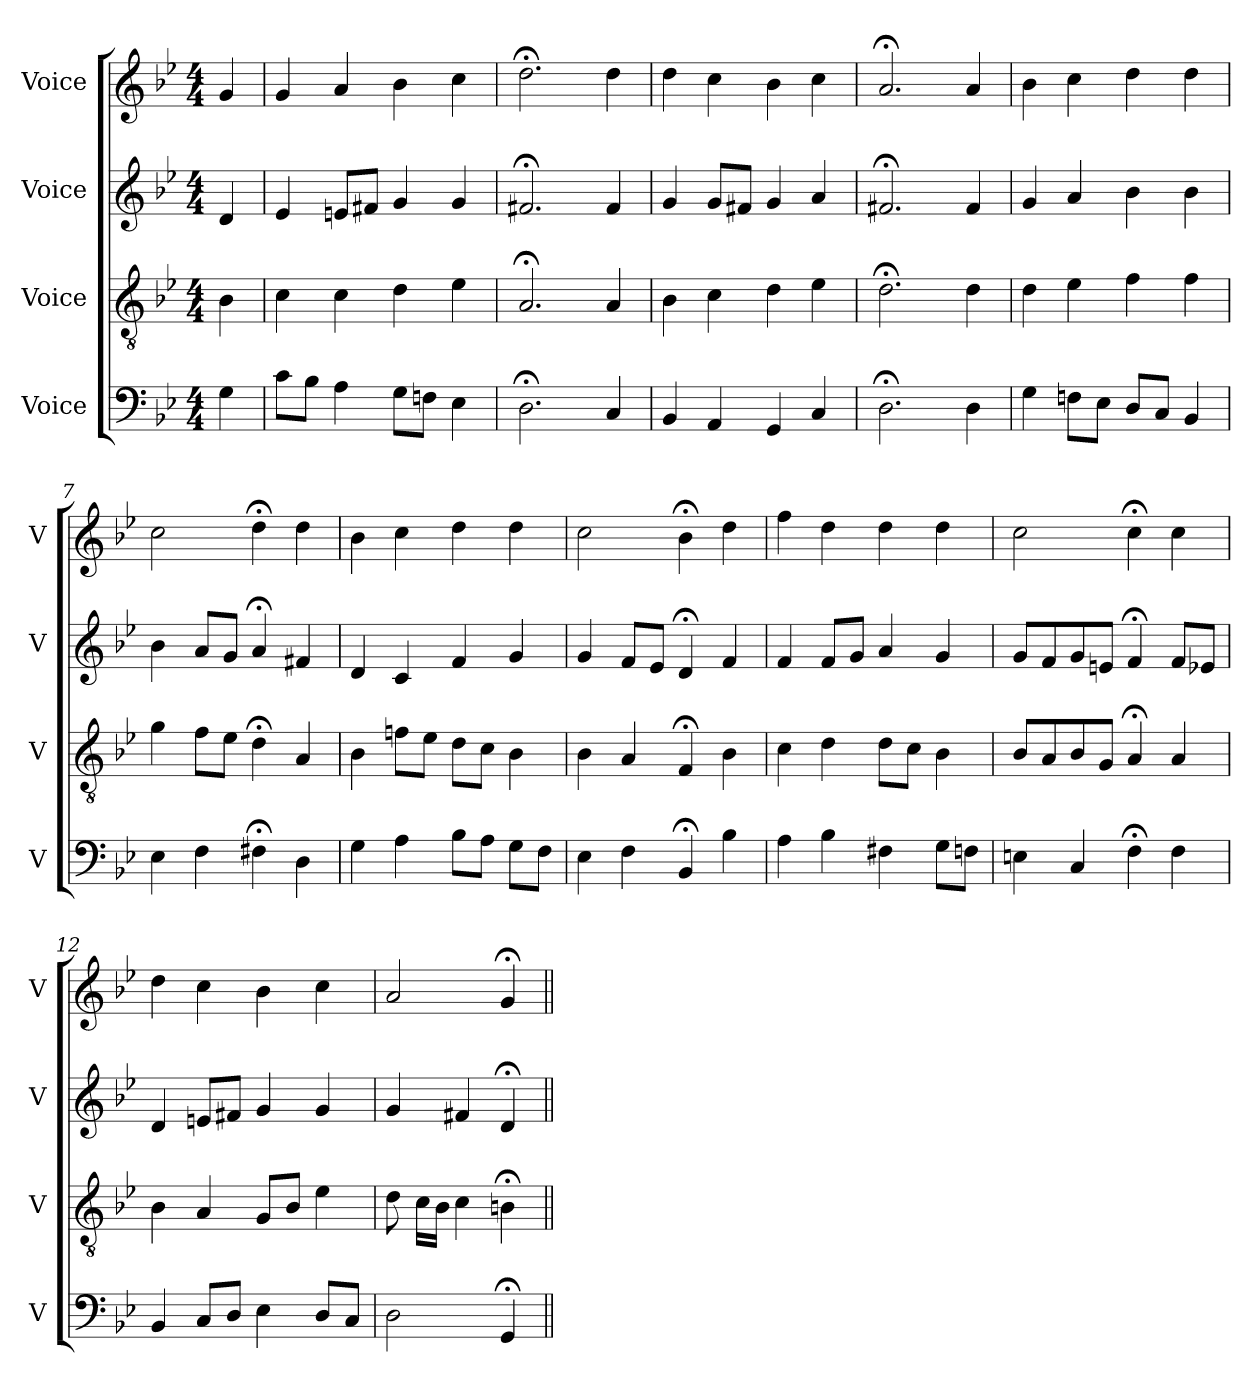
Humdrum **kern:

**kern	**kern	**kern	**kern
*part4	*part3	*part2	*part1
*staff4	*staff3	*staff2	*staff1
*I"Voice	*I"Voice	*I"Voice	*I"Voice
*I'V	*I'V	*I'V	*I'V
*clefF4	*clefGv2	*clefG2	*clefG2
*k[b-e-]	*k[b-e-]	*k[b-e-]	*k[b-e-]
*M4/4	*M4/4	*M4/4	*M4/4
*MM100	*MM100	*MM100	*MM100
=1	=1	=1	=1
4G\	4B-\	4d/	4g/
=2	=2	=2	=2
8c\L	4c\	4e-/	4g/
8B-\J	.	.	.
4A\	4c\	8en/L	4a/
.	.	8f#X/J	.
8G\L	4d\	4g/	4b-\
8Fn\J	.	.	.
4E-\	4e-\	4g/	4cc\
=3	=3	=3	=3
2.D;\	2.A;/	2.f#X;/	2.dd;\
4C/	4A/	4f#/	4dd\
=4	=4	=4	=4
4BB-/	4B-\	4g/	4dd\
4AA/	4c\	8g/L	4cc\
.	.	8f#X/J	.
4GG/	4d\	4g/	4b-\
4C/	4e-\	4a/	4cc\
=5	=5	=5	=5
2.D;\	2.d;\	2.f#X;/	2.a;/
4D\	4d\	4f#/	4a/
=6	=6	=6	=6
4G\	4d\	4g/	4b-\
8Fn\L	4e-\	4a/	4cc\
8E-\J	.	.	.
8D/L	4f\	4b-\	4dd\
8C/J	.	.	.
4BB-/	4f\	4b-\	4dd\
=7	=7	=7	=7
4E-\	4g\	4b-\	2cc\
4F\	8f\L	8a/L	.
.	8e-\J	8g/J	.
4F#X;\	4d;\	4a;/	4dd;\
4D\	4A/	4f#X/	4dd\
!!LO:LB:g=z
=8	=8	=8	=8
4G\	4B-\	4d/	4b-\
4A\	8fn\L	4c/	4cc\
.	8e-\J	.	.
8B-\L	8d\L	4f/	4dd\
8A\J	8c\J	.	.
8G\L	4B-\	4g/	4dd\
8F\J	.	.	.
=9	=9	=9	=9
4E-\	4B-\	4g/	2cc\
4F\	4A/	8f/L	.
.	.	8e-/J	.
4BB-;/	4F;/	4d;/	4b-;\
4B-\	4B-\	4f/	4dd\
=10	=10	=10	=10
4A\	4c\	4f/	4ff\
4B-\	4d\	8f/L	4dd\
.	.	8g/J	.
4F#X\	8d\L	4a/	4dd\
.	8c\J	.	.
8G\L	4B-\	4g/	4dd\
8Fn\J	.	.	.
=11	=11	=11	=11
4En\	8B-/L	8g/L	2cc\
.	8A/	8f/	.
4C/	8B-/	8g/	.
.	8G/J	8en/J	.
4F;\	4A;/	4f;/	4cc;\
4F\	4A/	8f/L	4cc\
.	.	8e-X/J	.
=12	=12	=12	=12
4BB-/	4B-\	4d/	4dd\
8C/L	4A/	8en/L	4cc\
8D/J	.	8f#X/J	.
4E-\	8G/L	4g/	4b-\
.	8B-/J	.	.
8D/L	4e-\	4g/	4cc\
8C/J	.	.	.
=13	=13	=13	=13
2D\	8d\	4g/	2a/
.	16c\LL	.	.
.	16B-\JJ	.	.
.	4c\	4f#X/	.
4GG;/	4Bn;\	4d;/	4g;/
=||	=||	=||	=||
*-	*-	*-	*-
